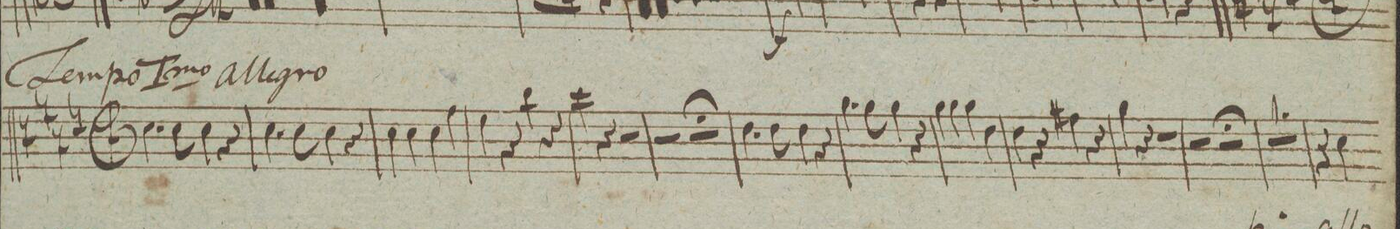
**kern	**dynam
*I"Flauto II	*
*clefG2	*
*k[]	*
*met(c|)	*
*M2/2	*
4.cc\	f
8cc\	.
4cc\	.
4r	.
=112	=112
4.cc\	.
8cc\	.
4cc\	.
4r	.
=113	=113
4cc\	.
4cc\	.
4cc\	.
4ff\	.
=114	=114
4ee\	.
4r	.
4bb\	.
4r	.
=115	=115
4ccc\	.
4r	.
2r	.
=116	=116
2r	.
2r;	.
=117	=117
4.dd\	.
8dd\	.
4dd\	.
4r	.
=118	=118
4.gg\	.
8gg\	.
4gg\	.
4r	.
=119	=119
4gg\	.
4gg\	.
4gg\	.
4dd\	.
=120	=120
4dd\	.
4r	.
4ff#X\	.
4r	.
=121	=121
4gg\	.
4r	.
2r	.
=122	=122
2r	.
2r;	.
=123	=123
1r	.
=124	=124
4r	.
4cc\	.
*-	*-
